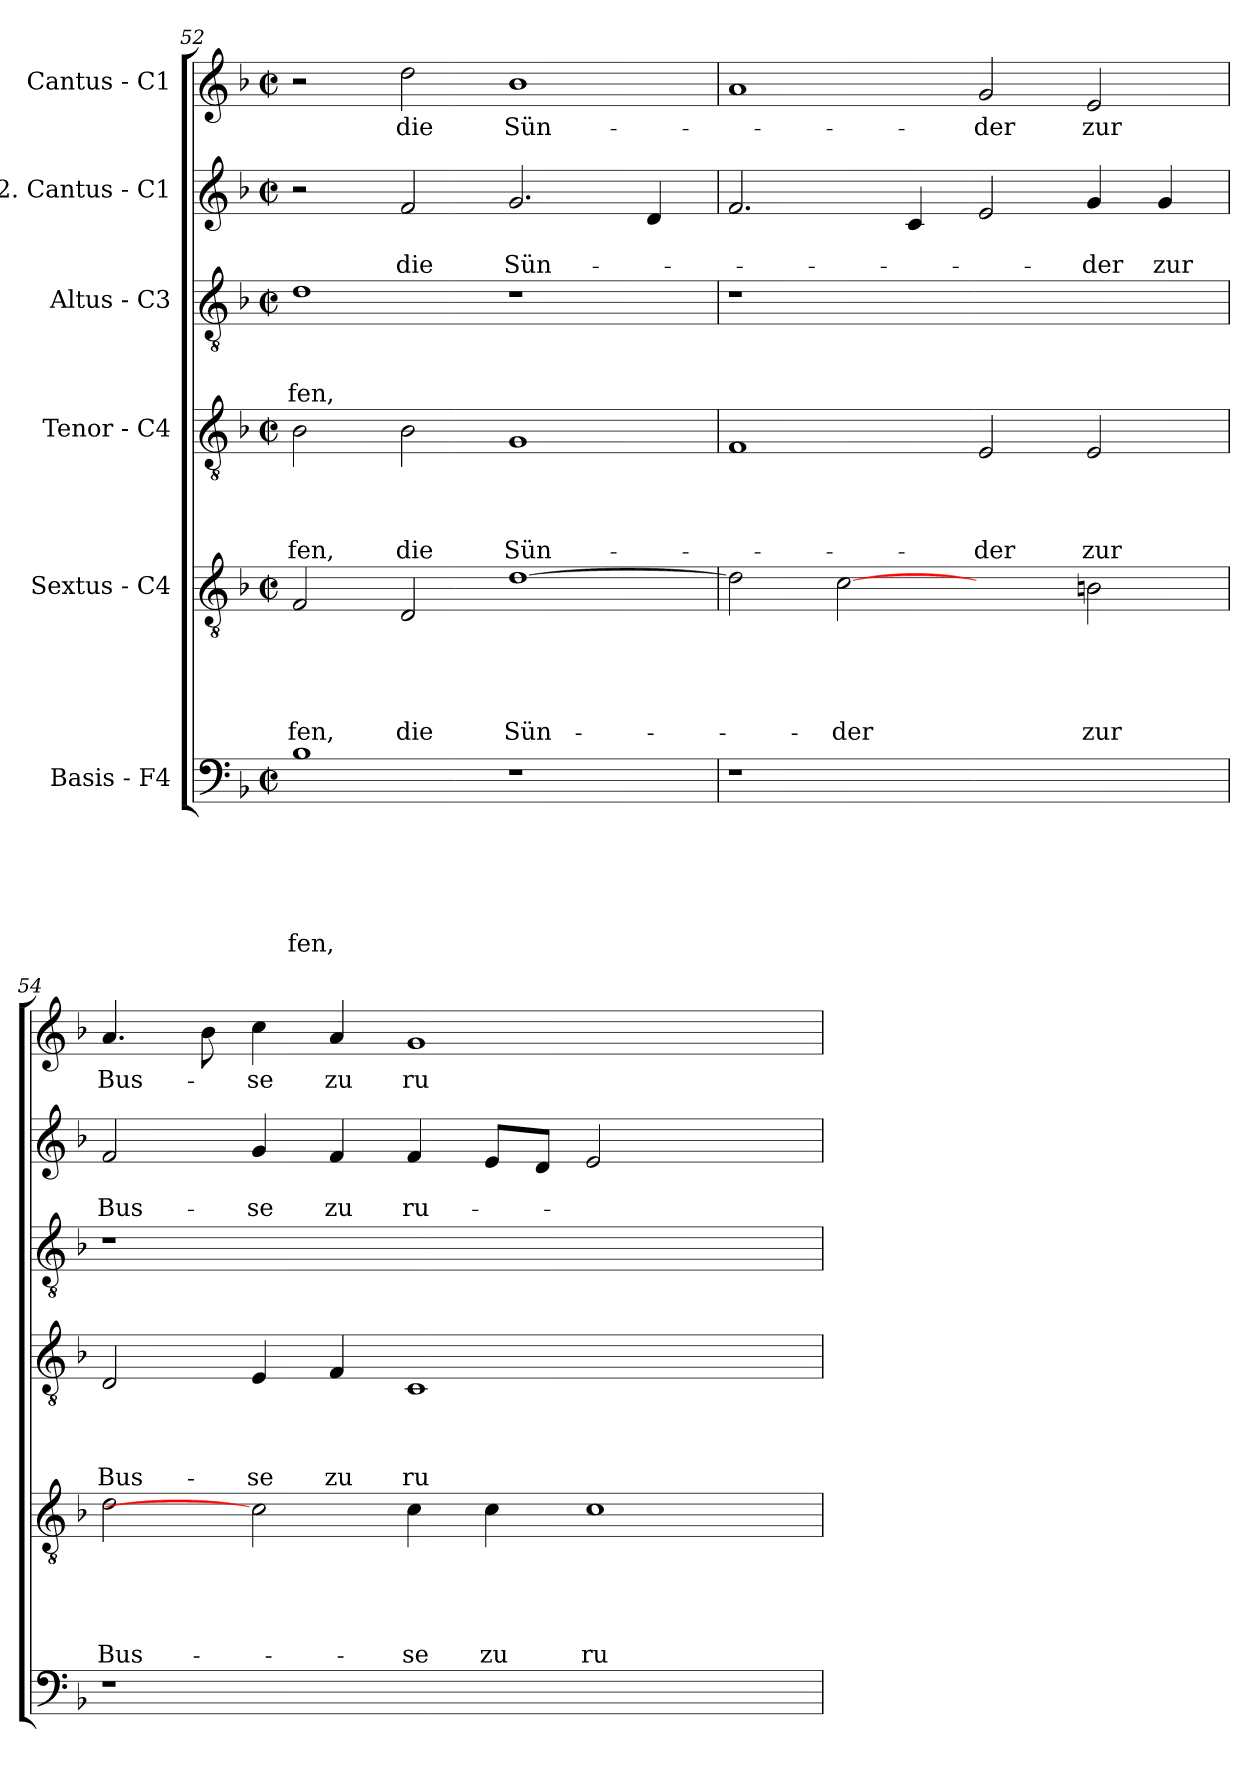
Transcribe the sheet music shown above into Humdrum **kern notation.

**kern	**text	**text	**text	**text	**text	**text	**kern	**text	**text	**text	**text	**text	**kern	**text	**text	**text	**text	**kern	**text	**text	**text	**kern	**text	**text	**kern	**text
*part6	*part6	*part6	*part6	*part6	*part6	*part6	*part5	*part5	*part5	*part5	*part5	*part5	*part4	*part4	*part4	*part4	*part4	*part3	*part3	*part3	*part3	*part2	*part2	*part2	*part1	*part1
*staff6	*staff6	*staff6	*staff6	*staff6	*staff6	*staff6	*staff5	*staff5	*staff5	*staff5	*staff5	*staff5	*staff4	*staff4	*staff4	*staff4	*staff4	*staff3	*staff3	*staff3	*staff3	*staff2	*staff2	*staff2	*staff1	*staff1
*I"Basis - F4	*	*	*	*	*	*	*I"Sextus - C4	*	*	*	*	*	*I"Tenor - C4	*	*	*	*	*I"Altus - C3	*	*	*	*I"2. Cantus - C1	*	*	*I"Cantus - C1	*
*clefF4	*	*	*	*	*	*	*clefGv2	*	*	*	*	*	*clefGv2	*	*	*	*	*clefGv2	*	*	*	*clefG2	*	*	*clefG2	*
*ITrd8c14	*	*	*	*	*	*	*	*	*	*	*	*	*	*	*	*	*	*	*	*	*	*	*	*	*	*
*k[b-]	*	*	*	*	*	*	*k[b-]	*	*	*	*	*	*k[b-]	*	*	*	*	*k[b-]	*	*	*	*k[b-]	*	*	*k[b-]	*
*F:	*	*	*	*	*	*	*F:	*	*	*	*	*	*F:	*	*	*	*	*F:	*	*	*	*F:	*	*	*F:	*
*M2/2	*	*	*	*	*	*	*M2/2	*	*	*	*	*	*M2/2	*	*	*	*	*M2/2	*	*	*	*M2/2	*	*	*M2/2	*
*met(c|)	*	*	*	*	*	*	*met(c|)	*	*	*	*	*	*met(c|)	*	*	*	*	*met(c|)	*	*	*	*met(c|)	*	*	*met(c|)	*
=52	=52	=52	=52	=52	=52	=52	=52	=52	=52	=52	=52	=52	=52	=52	=52	=52	=52	=52	=52	=52	=52	=52	=52	=52	=52	=52
!	!	!	!	!	!	!LO:LY:b	!	!	!	!	!	!LO:LY:b	!	!	!	!	!LO:LY:b	!	!	!	!LO:LY:b	!	!	!	!	!
1BB-	.	.	.	.	.	-fen,	2F/	.	.	.	.	-fen,	2B-\	.	.	.	-fen,	1d	.	.	-fen,	2r	.	.	2r	.
!	!	!	!	!	!	!	!	!	!	!	!	!LO:LY:b	!	!	!	!	!LO:LY:b	!	!	!	!	!	!	!LO:LY:b	!	!LO:LY:b
.	.	.	.	.	.	.	2D/	.	.	.	.	die	2B-\	.	.	.	die	.	.	.	.	2f/	.	die	2dd\	die
!	!	!	!	!	!	!	!	!	!	!	!	!LO:LY:b	!	!	!	!	!LO:LY:b	!	!	!	!	!	!	!LO:LY:b	!	!LO:LY:b
1r	.	.	.	.	.	.	[1d	.	.	.	.	Sün-	1G	.	.	.	Sün-	1r	.	.	.	2.g/	.	Sün-	1b-	Sün-
.	.	.	.	.	.	.	.	.	.	.	.	.	.	.	.	.	.	.	.	.	.	4d/	.	.	.	.
=53	=53	=53	=53	=53	=53	=53	=53	=53	=53	=53	=53	=53	=53	=53	=53	=53	=53	=53	=53	=53	=53	=53	=53	=53	=53	=53
1r	.	.	.	.	.	.	2d\]	.	.	.	.	.	1F	.	.	.	.	1r	.	.	.	2.f/	.	.	1a	.
!	!	!	!	!	!	!	!	!	!	!	!	!LO:LY:b	!	!	!	!	!	!	!	!	!	!	!	!	!	!
.	.	.	.	.	.	.	[2c	.	.	.	.	-der	.	.	.	.	.	.	.	.	.	.	.	.	.	.
.	.	.	.	.	.	.	.	.	.	.	.	.	.	.	.	.	.	.	.	.	.	4c/	.	.	.	.
!	!	!	!	!	!	!	!	!	!	!	!	!	!	!	!	!	!LO:LY:b	!	!	!	!	!	!	!	!	!LO:LY:b
1ryy	.	.	.	.	.	.	2ryy	.	.	.	.	.	2E/	.	.	.	-der	1ryy	.	.	.	2e/	.	.	2g/	-der
!	!	!	!	!	!	!	!	!	!	!	!	!LO:LY:b	!	!	!	!	!LO:LY:b	!	!	!	!	!	!	!LO:LY:b	!	!LO:LY:b
.	.	.	.	.	.	.	2Bn\	.	.	.	.	zur	2E/	.	.	.	zur	.	.	.	.	4g/	.	-der	2e/	zur
!	!	!	!	!	!	!	!	!	!	!	!	!	!	!	!	!	!	!	!	!	!	!	!	!LO:LY:b	!	!
.	.	.	.	.	.	.	.	.	.	.	.	.	.	.	.	.	.	.	.	.	.	4g/	.	zur	.	.
!!LO:LB:g=z
=54	=54	=54	=54	=54	=54	=54	=54	=54	=54	=54	=54	=54	=54	=54	=54	=54	=54	=54	=54	=54	=54	=54	=54	=54	=54	=54
!	!	!	!	!	!	!	!	!	!	!	!	!LO:LY:b	!	!	!	!	!LO:LY:b	!	!	!	!	!	!	!LO:LY:b	!	!LO:LY:b
1r	.	.	.	.	.	.	2d\	.	.	.	.	Bus-	2D/	.	.	.	Bus-	1r	.	.	.	2f/	.	Bus-	4.a/	Bus-
.	.	.	.	.	.	.	.	.	.	.	.	.	.	.	.	.	.	.	.	.	.	.	.	.	8b-\	.
!	!	!	!	!	!	!	!	!	!	!	!	!	!	!	!	!	!LO:LY:b	!	!	!	!	!	!	!LO:LY:b	!	!LO:LY:b
.	.	.	.	.	.	.	2c]	.	.	.	.	.	4E/	.	.	.	-se	.	.	.	.	4g/	.	-se	4cc\	-se
!	!	!	!	!	!	!	!	!	!	!	!	!	!	!	!	!	!LO:LY:b	!	!	!	!	!	!	!LO:LY:b	!	!LO:LY:b
.	.	.	.	.	.	.	.	.	.	.	.	.	4F/	.	.	.	zu	.	.	.	.	4f/	.	zu	4a/	zu
!	!	!	!	!	!	!	!	!	!	!	!	!LO:LY:b	!	!	!	!	!LO:LY:b	!	!	!	!	!	!	!LO:LY:b	!	!LO:LY:b
1.ryy	.	.	.	.	.	.	4c\	.	.	.	.	-se	1C	.	.	.	ru-	1.ryy	.	.	.	4f/	.	ru-	1g	ru-
!	!	!	!	!	!	!	!	!	!	!	!	!LO:LY:b	!	!	!	!	!	!	!	!	!	!	!	!	!	!
.	.	.	.	.	.	.	4c\	.	.	.	.	zu	.	.	.	.	.	.	.	.	.	8e/L	.	.	.	.
.	.	.	.	.	.	.	.	.	.	.	.	.	.	.	.	.	.	.	.	.	.	8d/J	.	.	.	.
!	!	!	!	!	!	!	!	!	!	!	!	!LO:LY:b	!	!	!	!	!	!	!	!	!	!	!	!	!	!
.	.	.	.	.	.	.	1c	.	.	.	.	ru-	.	.	.	.	.	.	.	.	.	2e/	.	.	.	.
.	.	.	.	.	.	.	.	.	.	.	.	.	2ryy	.	.	.	.	.	.	.	.	2ryy	.	.	2ryy	.
=	=	=	=	=	=	=	=	=	=	=	=	=	=	=	=	=	=	=	=	=	=	=	=	=	=	=
*-	*-	*-	*-	*-	*-	*-	*-	*-	*-	*-	*-	*-	*-	*-	*-	*-	*-	*-	*-	*-	*-	*-	*-	*-	*-	*-
